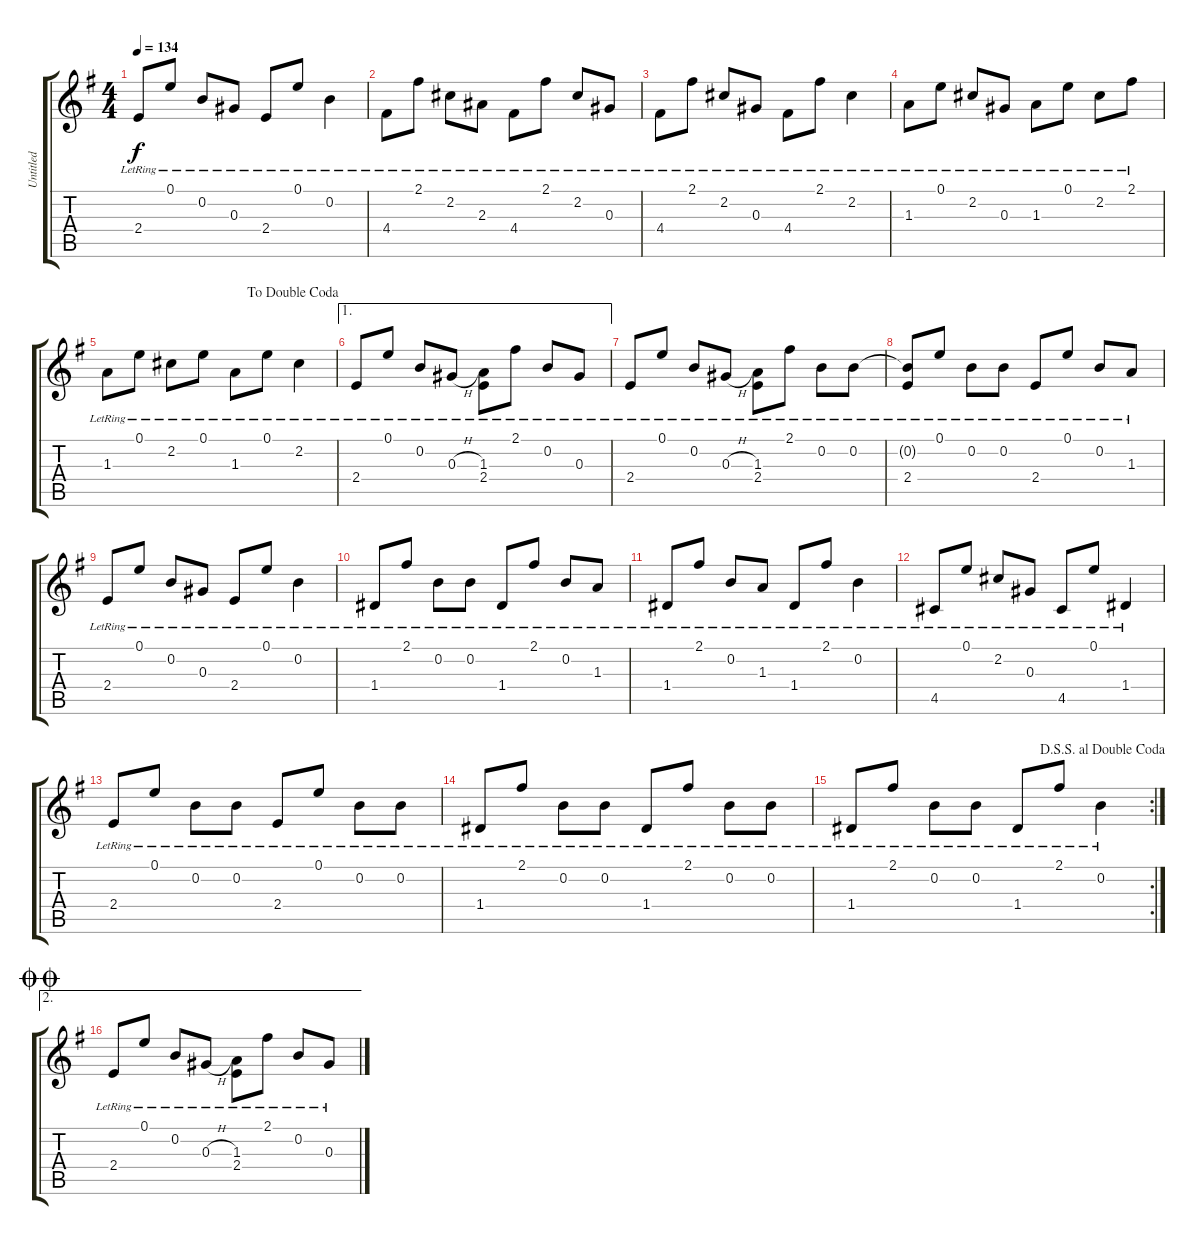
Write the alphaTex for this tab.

\track ("Untitled" "Untitled") {instrument acousticguitarsteel}
\staff {score tabs}
\tuning (E4 B3 Ab3 D3 A2 E2) {hide}
\ts (4 4)
\tempo 134
\clef g2
\ks g
2.4{lr}.8{dy f} 0.1{lr}.8 0.2{lr}.8 0.3{lr}.8 2.4{lr}.8 0.1{lr}.8 0.2{lr}.4 |
4.4{lr}.8 2.1{lr}.8 2.2{lr}.8 2.3{lr}.8 4.4{lr}.8 2.1{lr}.8 2.2{lr}.8 0.3{lr}.8 |
4.4{lr}.8 2.1{lr}.8 2.2{lr}.8 0.3{lr}.8 4.4{lr}.8 2.1{lr}.8 2.2{lr}.4 |
1.3{lr}.8 0.1{lr}.8 2.2{lr}.8 0.3{lr}.8 1.3{lr}.8 0.1{lr}.8 2.2{lr}.8 2.1{lr}.8 |
\jump dadoublecoda
1.3{lr}.8 0.1{lr}.8 2.2{lr}.8 0.1{lr}.8 1.3{lr}.8 0.1{lr}.8 2.2{lr}.4 |
\ae 1
2.4{lr}.8 0.1{lr}.8 0.2{lr}.8 0.3{h lr}.8 (1.3{lr} 2.4{lr}).8 2.1{lr}.8 0.2{lr}.8 0.3{lr}.8 |
2.4{lr}.8 0.1{lr}.8 0.2{lr}.8 0.3{h lr}.8 (1.3{lr} 2.4{lr}).8 2.1{lr}.8 0.2{lr}.8 0.2{lr}.8 |
(0.2{t} 2.4{lr}).8 0.1{lr}.8 0.2{lr}.8 0.2{lr}.8 2.4{lr}.8 0.1{lr}.8 0.2{lr}.8 1.3{lr}.8 |
2.4{lr}.8 0.1{lr}.8 0.2{lr}.8 0.3{lr}.8 2.4{lr}.8 0.1{lr}.8 0.2{lr}.4 |
1.4{lr}.8 2.1{lr}.8 0.2{lr}.8 0.2{lr}.8 1.4{lr}.8 2.1{lr}.8 0.2{lr}.8 1.3{lr}.8 |
1.4{lr}.8 2.1{lr}.8 0.2{lr}.8 1.3{lr}.8 1.4{lr}.8 2.1{lr}.8 0.2{lr}.4 |
4.5{lr}.8 0.1{lr}.8 2.2{lr}.8 0.3{lr}.8 4.5{lr}.8 0.1{lr}.8 1.4{lr}.4 |
2.4{lr}.8 0.1{lr}.8 0.2{lr}.8 0.2{lr}.8 2.4{lr}.8 0.1{lr}.8 0.2{lr}.8 0.2{lr}.8 |
1.4{lr}.8 2.1{lr}.8 0.2{lr}.8 0.2{lr}.8 1.4{lr}.8 2.1{lr}.8 0.2{lr}.8 0.2{lr}.8 |
\rc 2
\jump dalsegnosegnoaldoublecoda
1.4{lr}.8 2.1{lr}.8 0.2{lr}.8 0.2{lr}.8 1.4{lr}.8 2.1{lr}.8 0.2{lr}.4 |
\ae 2
\jump doublecoda
2.4{lr}.8 0.1{lr}.8 0.2{lr}.8 0.3{h lr}.8 (1.3{lr} 2.4{lr}).8 2.1{lr}.8 0.2{lr}.8 0.3{lr}.8
